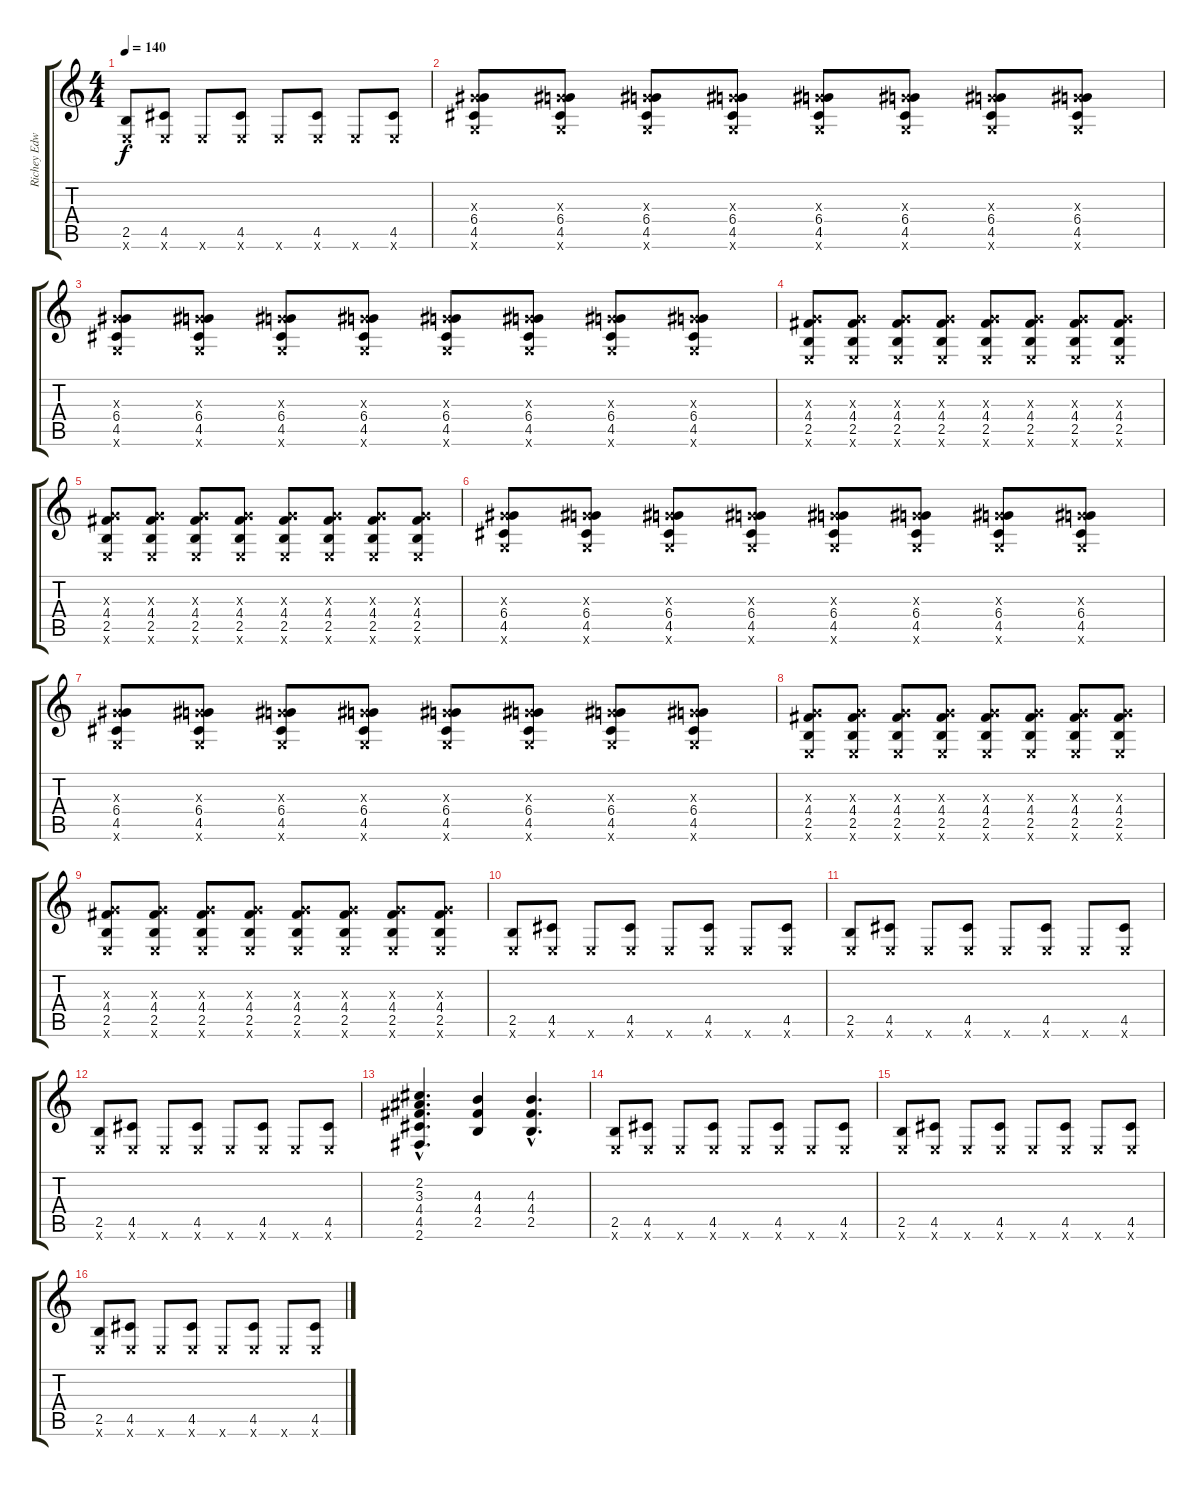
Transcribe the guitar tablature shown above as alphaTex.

\track ("Richey Edwards (sort of)" "Richey Edw") {instrument overdrivenguitar}
\staff {score tabs}
\tuning (E4 B3 G3 D3 A2 E2) {hide}
\ts (4 4)
\tempo 140
\clef g2
\ks c
(2.5 0.6{x}).8{dy f} (4.5 0.6{x}).8 0.6{x}.8 (4.5 0.6{x}).8 0.6{x}.8 (4.5 0.6{x}).8 0.6{x}.8 (4.5 0.6{x}).8 |
(0.3{x} 6.4 4.5 3.6{x}).8 (0.3{x} 6.4 4.5 3.6{x}).8 (0.3{x} 6.4 4.5 3.6{x}).8 (0.3{x} 6.4 4.5 3.6{x}).8 (0.3{x} 6.4 4.5 3.6{x}).8 (0.3{x} 6.4 4.5 3.6{x}).8 (0.3{x} 6.4 4.5 3.6{x}).8 (0.3{x} 6.4 4.5 3.6{x}).8 |
(0.3{x} 6.4 4.5 3.6{x}).8 (0.3{x} 6.4 4.5 3.6{x}).8 (0.3{x} 6.4 4.5 3.6{x}).8 (0.3{x} 6.4 4.5 3.6{x}).8 (0.3{x} 6.4 4.5 3.6{x}).8 (0.3{x} 6.4 4.5 3.6{x}).8 (0.3{x} 6.4 4.5 3.6{x}).8 (0.3{x} 6.4 4.5 3.6{x}).8 |
(0.3{x} 4.4 2.5 0.6{x}).8 (0.3{x} 4.4 2.5 0.6{x}).8 (0.3{x} 4.4 2.5 0.6{x}).8 (0.3{x} 4.4 2.5 0.6{x}).8 (0.3{x} 4.4 2.5 0.6{x}).8 (0.3{x} 4.4 2.5 0.6{x}).8 (0.3{x} 4.4 2.5 0.6{x}).8 (0.3{x} 4.4 2.5 0.6{x}).8 |
(0.3{x} 4.4 2.5 0.6{x}).8 (0.3{x} 4.4 2.5 0.6{x}).8 (0.3{x} 4.4 2.5 0.6{x}).8 (0.3{x} 4.4 2.5 0.6{x}).8 (0.3{x} 4.4 2.5 0.6{x}).8 (0.3{x} 4.4 2.5 0.6{x}).8 (0.3{x} 4.4 2.5 0.6{x}).8 (0.3{x} 4.4 2.5 0.6{x}).8 |
(0.3{x} 6.4 4.5 3.6{x}).8 (0.3{x} 6.4 4.5 3.6{x}).8 (0.3{x} 6.4 4.5 3.6{x}).8 (0.3{x} 6.4 4.5 3.6{x}).8 (0.3{x} 6.4 4.5 3.6{x}).8 (0.3{x} 6.4 4.5 3.6{x}).8 (0.3{x} 6.4 4.5 3.6{x}).8 (0.3{x} 6.4 4.5 3.6{x}).8 |
(0.3{x} 6.4 4.5 3.6{x}).8 (0.3{x} 6.4 4.5 3.6{x}).8 (0.3{x} 6.4 4.5 3.6{x}).8 (0.3{x} 6.4 4.5 3.6{x}).8 (0.3{x} 6.4 4.5 3.6{x}).8 (0.3{x} 6.4 4.5 3.6{x}).8 (0.3{x} 6.4 4.5 3.6{x}).8 (0.3{x} 6.4 4.5 3.6{x}).8 |
(0.3{x} 4.4 2.5 0.6{x}).8 (0.3{x} 4.4 2.5 0.6{x}).8 (0.3{x} 4.4 2.5 0.6{x}).8 (0.3{x} 4.4 2.5 0.6{x}).8 (0.3{x} 4.4 2.5 0.6{x}).8 (0.3{x} 4.4 2.5 0.6{x}).8 (0.3{x} 4.4 2.5 0.6{x}).8 (0.3{x} 4.4 2.5 0.6{x}).8 |
(0.3{x} 4.4 2.5 0.6{x}).8 (0.3{x} 4.4 2.5 0.6{x}).8 (0.3{x} 4.4 2.5 0.6{x}).8 (0.3{x} 4.4 2.5 0.6{x}).8 (0.3{x} 4.4 2.5 0.6{x}).8 (0.3{x} 4.4 2.5 0.6{x}).8 (0.3{x} 4.4 2.5 0.6{x}).8 (0.3{x} 4.4 2.5 0.6{x}).8 |
(2.5 0.6{x}).8 (4.5 0.6{x}).8 0.6{x}.8 (4.5 0.6{x}).8 0.6{x}.8 (4.5 0.6{x}).8 0.6{x}.8 (4.5 0.6{x}).8 |
(2.5 0.6{x}).8 (4.5 0.6{x}).8 0.6{x}.8 (4.5 0.6{x}).8 0.6{x}.8 (4.5 0.6{x}).8 0.6{x}.8 (4.5 0.6{x}).8 |
(2.5 0.6{x}).8 (4.5 0.6{x}).8 0.6{x}.8 (4.5 0.6{x}).8 0.6{x}.8 (4.5 0.6{x}).8 0.6{x}.8 (4.5 0.6{x}).8 |
(2.2{hac} 3.3{hac} 4.4{hac} 4.5{hac} 2.6{hac}).4{d} (4.3 4.4 2.5).4 (4.3{hac} 4.4{hac} 2.5{hac}).4{d} |
(2.5 0.6{x}).8 (4.5 0.6{x}).8 0.6{x}.8 (4.5 0.6{x}).8 0.6{x}.8 (4.5 0.6{x}).8 0.6{x}.8 (4.5 0.6{x}).8 |
(2.5 0.6{x}).8 (4.5 0.6{x}).8 0.6{x}.8 (4.5 0.6{x}).8 0.6{x}.8 (4.5 0.6{x}).8 0.6{x}.8 (4.5 0.6{x}).8 |
(2.5 0.6{x}).8 (4.5 0.6{x}).8 0.6{x}.8 (4.5 0.6{x}).8 0.6{x}.8 (4.5 0.6{x}).8 0.6{x}.8 (4.5 0.6{x}).8
